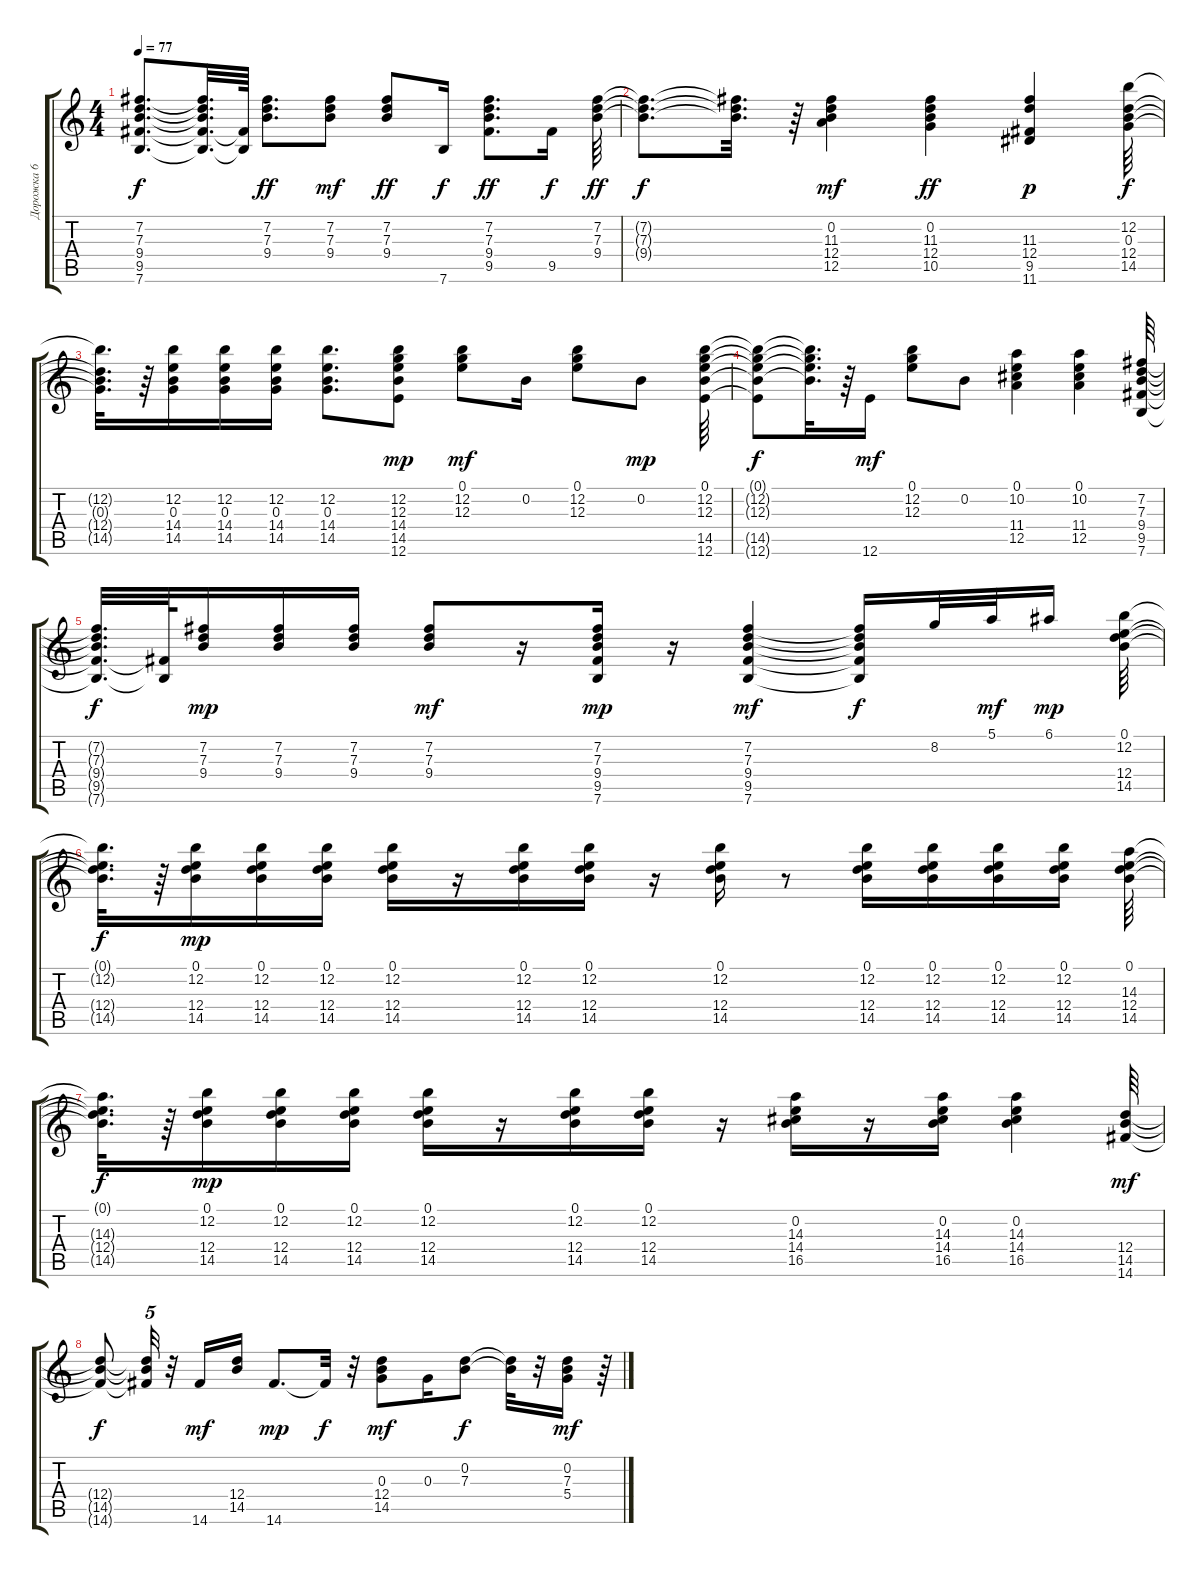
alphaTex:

\track ("Дорожка 6" "Дорожка 6") {instrument acousticguitarsteel}
\staff {score tabs}
\tuning (E4 B3 G3 D3 A2 E2) {hide}
\ts (4 4)
\tempo 77
\clef g2
\ks c
(7.2{t} 7.3{t} 9.4{t} 9.5{t} 7.6{t}).8{d dy f} (7.2{t} 7.3{t} 9.4{t} 9.5{t} 7.6{t}).32{d} (9.5{t} 7.6{t}).64 (7.2 7.3 9.4).8{d dy ff} (7.2 7.3 9.4).8{dy mf} (7.2 7.3 9.4).8{dy ff} 7.6.16{dy f} (7.2 7.3 9.4 9.5).8{d dy ff} 9.5.16{dy f} (7.2 7.3 9.4).64{dy ff} |
(7.2{t} 7.3{t} 9.4{t}).8{d dy f} (7.2{t} 7.3{t} 9.4{t}).32{d} r.64 (0.2 11.3 12.4 12.5).4{dy mf} (0.2 11.3 12.4 10.5).4{dy ff} (11.3 12.4 9.5 11.6).4{dy p} (12.2 0.3 12.4 14.5).64{dy f} |
(12.2{t} 0.3{t} 12.4{t} 14.5{t}).32{d} r.64 (12.2 0.3 14.4 14.5).16 (12.2 0.3 14.4 14.5).16 (12.2 0.3 14.4 14.5).16 (12.2 0.3 14.4 14.5).8{d} (12.2 12.3 14.4 14.5 12.6).8{dy mp} (0.1 12.2 12.3).8{dy mf} 0.2.16 (0.1 12.2 12.3).8 0.2.8{dy mp} (0.1 12.2 12.3 14.5 12.6).64 |
(0.1{t} 12.2{t} 12.3{t} 14.5{t} 12.6{t}).8{dy f} (0.1{t} 12.2{t} 12.3{t} 14.5{t}).32{d} r.64 12.6.16{dy mf} (0.1 12.2 12.3).8 0.2.8 (0.1 10.2 11.4 12.5).4 (0.1 10.2 11.4 12.5).4 (7.2 7.3 9.4 9.5 7.6).64 |
(7.2{t} 7.3{t} 9.4{t} 9.5{t} 7.6{t}).32{d dy f} (9.5{t} 7.6{t}).64 (7.2 7.3 9.4).16{dy mp} (7.2 7.3 9.4).16 (7.2 7.3 9.4).16 (7.2 7.3 9.4).8{dy mf} r.16 (7.2 7.3 9.4 9.5 7.6).16{dy mp} r.16 (7.2 7.3 9.4 9.5 7.6).4{dy mf} (7.2{t} 7.3{t} 9.4{t} 9.5{t} 7.6{t}).16{dy f} 8.2.32 5.1.32{dy mf} 6.1.16{dy mp} (0.1 12.2 12.4 14.5).64 |
(0.1{t} 12.2{t} 12.4{t} 14.5{t}).32{d dy f} r.64 (0.1 12.2 12.4 14.5).16{dy mp} (0.1 12.2 12.4 14.5).16 (0.1 12.2 12.4 14.5).16 (0.1 12.2 12.4 14.5).16 r.16 (0.1 12.2 12.4 14.5).16 (0.1 12.2 12.4 14.5).16 r.16 (0.1 12.2 12.4 14.5).16 r.8 (0.1 12.2 12.4 14.5).16 (0.1 12.2 12.4 14.5).16 (0.1 12.2 12.4 14.5).16 (0.1 12.2 12.4 14.5).16 (0.1 14.3 12.4 14.5).64 |
(0.1{t} 14.3{t} 12.4{t} 14.5{t}).32{d dy f} r.64 (0.1 12.2 12.4 14.5).16{dy mp} (0.1 12.2 12.4 14.5).16 (0.1 12.2 12.4 14.5).16 (0.1 12.2 12.4 14.5).16 r.16 (0.1 12.2 12.4 14.5).16 (0.1 12.2 12.4 14.5).16 r.16 (0.2 14.3 14.4 16.5).16 r.16 (0.2 14.3 14.4 16.5).16 (0.2 14.3 14.4 16.5).4 (12.4 14.5 14.6).64{dy mf} |
(12.4{t} 14.5{t} 14.6{t}).8{dy f} (12.4{t} 14.5{t} 14.6{t}).32{tu (5 4)} r.32 14.6.16{dy mf} (12.4 14.5).16 14.6.8{d dy mp} 14.6{t}.32{dy f} r.32 (0.3 12.4 14.5).8{dy mf} 0.3.16 (0.2 7.3).8{dy f} (0.2{t} 7.3{t}).32 r.32 (0.2 7.3 5.4).16{dy mf} r.64
